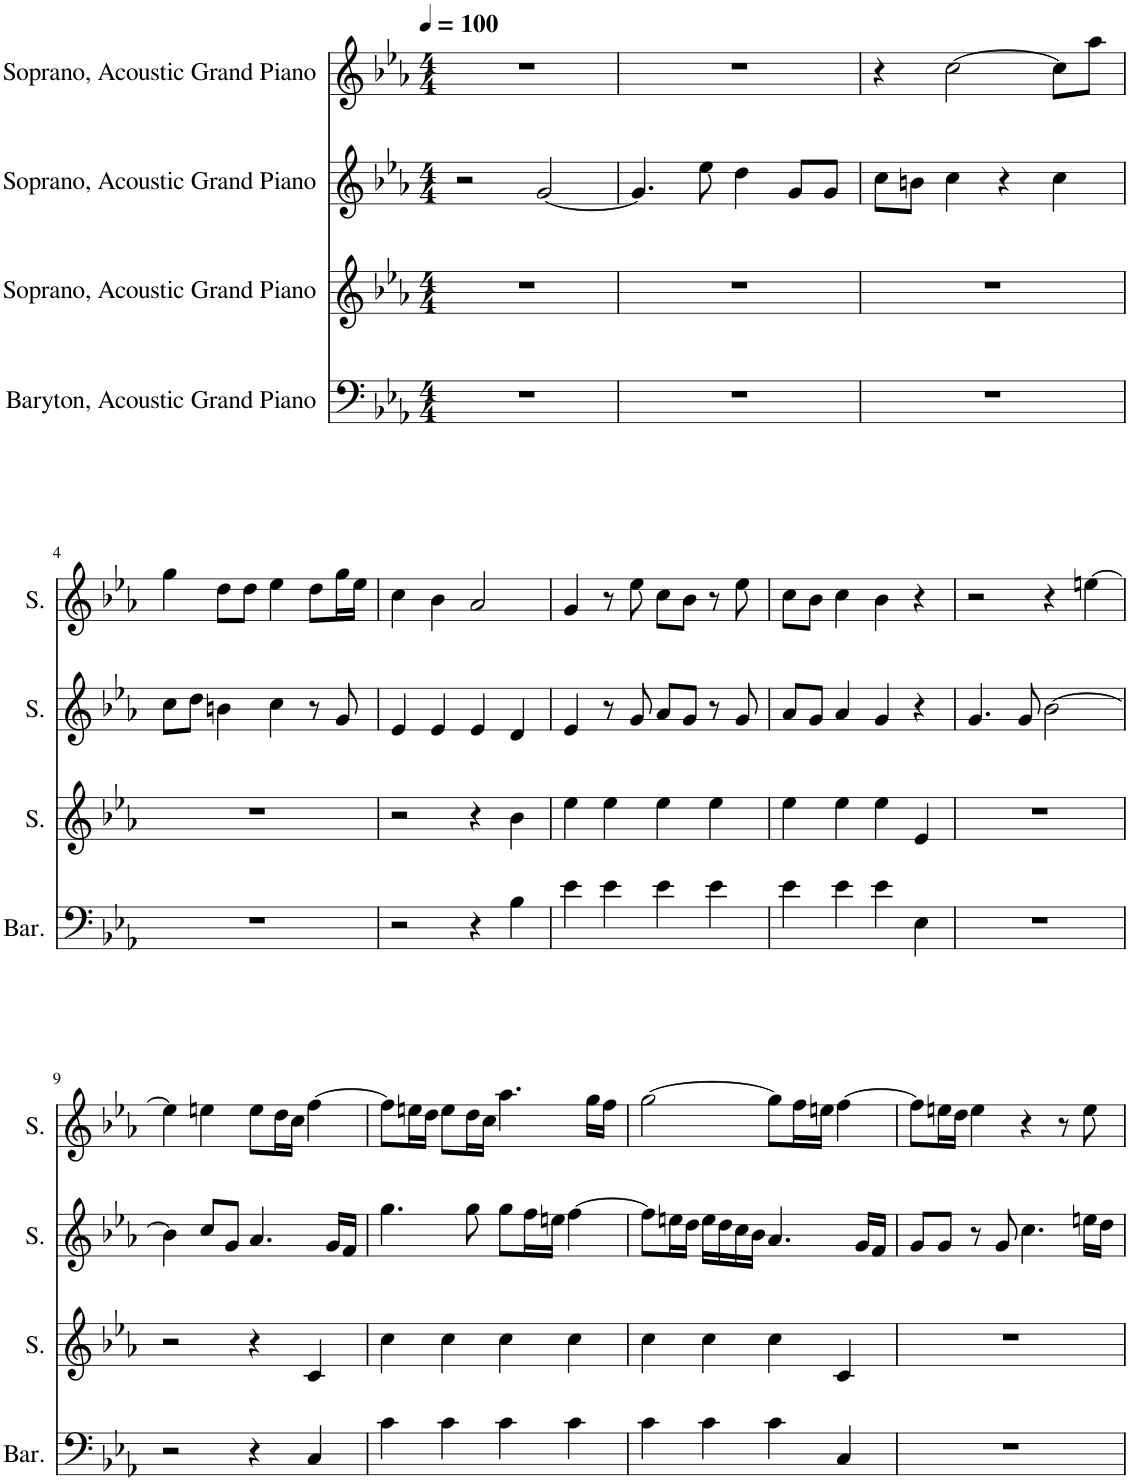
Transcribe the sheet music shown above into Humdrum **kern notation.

**kern	**kern	**kern	**kern
*part4	*part3	*part2	*part1
*staff4	*staff3	*staff2	*staff1
*I"Baryton, Acoustic Grand Piano	*I"Soprano, Acoustic Grand Piano	*I"Soprano, Acoustic Grand Piano	*I"Soprano, Acoustic Grand Piano
*I'Bar.	*I'S.	*I'S.	*I'S.
*clefF4	*clefG2	*clefG2	*clefG2
*k[b-e-a-]	*k[b-e-a-]	*k[b-e-a-]	*k[b-e-a-]
*M4/4	*M4/4	*M4/4	*M4/4
*MM100	*MM100	*MM100	*MM100
=1	=1	=1	=1
1r	1r	2r	1r
.	.	[2g/	.
=2	=2	=2	=2
1r	1r	4.g/]	1r
.	.	8ee-\	.
.	.	4dd\	.
.	.	8g/L	.
.	.	8g/J	.
=3	=3	=3	=3
1r	1r	8cc\L	4r
.	.	8bn\J	.
.	.	4cc\	[2cc\
.	.	4r	.
.	.	4cc\	8cc\L]
.	.	.	8aa-\J
!!LO:LB:g=z
=4	=4	=4	=4
1r	1r	8cc\L	4gg\
.	.	8dd\J	.
.	.	4bn\	8dd\L
.	.	.	8dd\J
.	.	4cc\	4ee-\
.	.	8r	8dd\L
.	.	8g/	16gg\L
.	.	.	16ee-\JJ
=5	=5	=5	=5
2r	2r	4e-/	4cc\
.	.	4e-/	4b-\
4r	4r	4e-/	2a-/
4B-\	4b-\	4d/	.
=6	=6	=6	=6
4e-\	4ee-\	4e-/	4g/
4e-\	4ee-\	8r	8r
.	.	8g/	8ee-\
4e-\	4ee-\	8a-/L	8cc\L
.	.	8g/J	8b-\J
4e-\	4ee-\	8r	8r
.	.	8g/	8ee-\
=7	=7	=7	=7
4e-\	4ee-\	8a-/L	8cc\L
.	.	8g/J	8b-\J
4e-\	4ee-\	4a-/	4cc\
4e-\	4ee-\	4g/	4b-\
4E-\	4e-/	4r	4r
=8	=8	=8	=8
1r	1r	4.g/	2r
.	.	8g/	.
.	.	[2b-\	4r
.	.	.	[4een\
!!LO:LB:g=z
=9	=9	=9	=9
2r	2r	4b-\]	4ee\]
.	.	8cc/L	4een\
.	.	8g/J	.
4r	4r	4.a-/	8ee\L
.	.	.	16dd\L
.	.	.	16cc\JJ
4C/	4c/	.	[4ff\
.	.	16g/LL	.
.	.	16f/JJ	.
=10	=10	=10	=10
4c\	4cc\	4.gg\	8ff\L]
.	.	.	16een\L
.	.	.	16dd\JJ
4c\	4cc\	.	8ee\L
.	.	8gg\	16dd\L
.	.	.	16cc\JJ
4c\	4cc\	8gg\L	4.aa-\
.	.	16ff\L	.
.	.	16een\JJ	.
4c\	4cc\	[4ff\	.
.	.	.	16gg\LL
.	.	.	16ff\JJ
=11	=11	=11	=11
4c\	4cc\	8ff\L]	[2gg\
.	.	16een\L	.
.	.	16dd\JJ	.
4c\	4cc\	16ee\LL	.
.	.	16dd\	.
.	.	16cc\	.
.	.	16b-\JJ	.
4c\	4cc\	4.a-/	8gg\L]
.	.	.	16ff\L
.	.	.	16een\JJ
4C/	4c/	.	[4ff\
.	.	16g/LL	.
.	.	16f/JJ	.
=12	=12	=12	=12
1r	1r	8g/L	8ff\L]
.	.	8g/J	16een\L
.	.	.	16dd\JJ
.	.	8r	4ee\
.	.	8g/	.
.	.	4.cc\	4r
.	.	.	8r
.	.	16een\LL	8ee\
.	.	16dd\JJ	.
=	=	=	=
*-	*-	*-	*-
